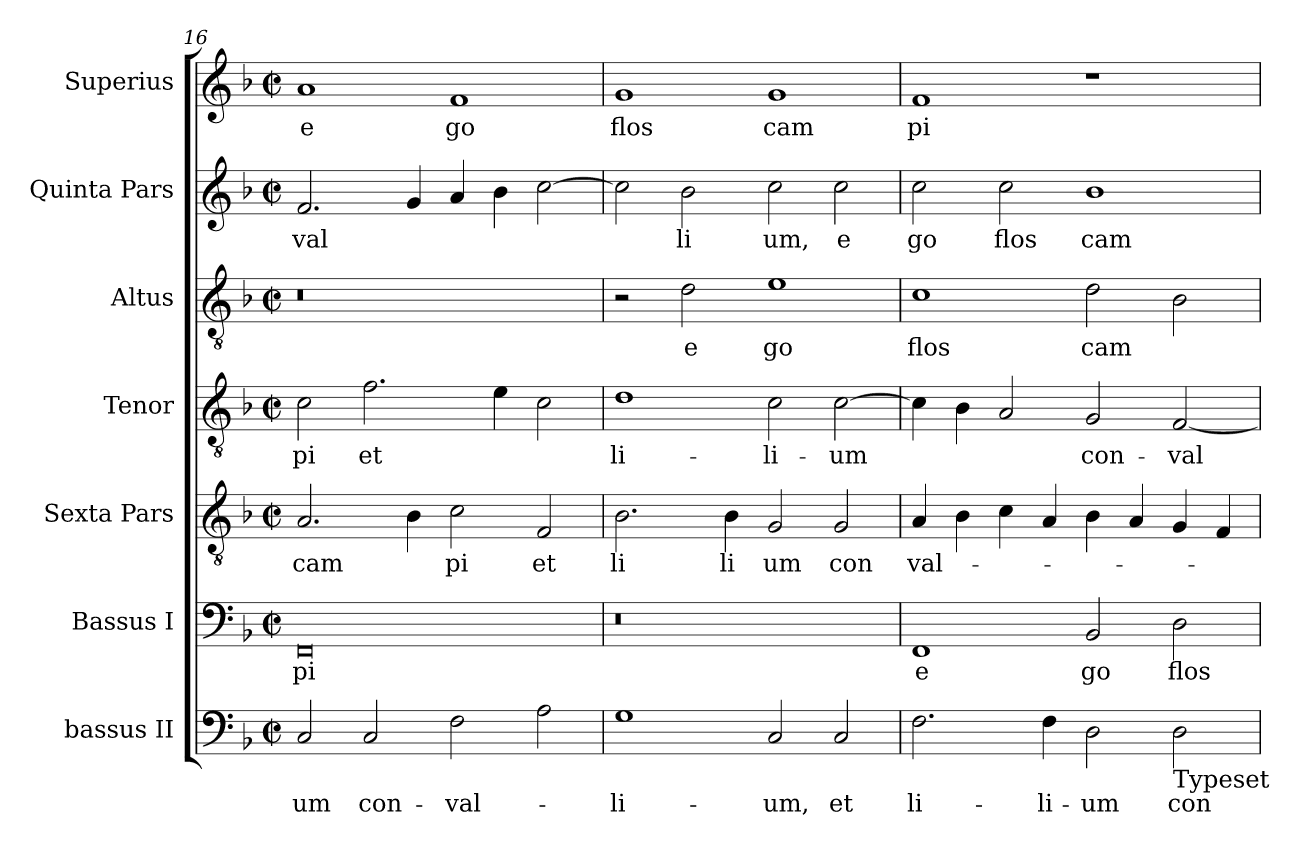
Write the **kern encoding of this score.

**kern	**text	**kern	**text	**kern	**text	**kern	**text	**kern	**text	**kern	**text	**kern	**text
*part7	*part7	*part6	*part6	*part5	*part5	*part4	*part4	*part3	*part3	*part2	*part2	*part1	*part1
*staff7	*staff7	*staff6	*staff6	*staff5	*staff5	*staff4	*staff4	*staff3	*staff3	*staff2	*staff2	*staff1	*staff1
*I"bassus II	*	*I"Bassus I	*	*I"Sexta Pars	*	*I"Tenor	*	*I"Altus	*	*I"Quinta Pars	*	*I"Superius	*
*clefF4	*	*clefF4	*	*clefGv2	*	*clefGv2	*	*clefGv2	*	*clefG2	*	*clefG2	*
*k[b-]	*	*k[b-]	*	*k[b-]	*	*k[b-]	*	*k[b-]	*	*k[b-]	*	*k[b-]	*
*F:	*	*F:	*	*F:	*	*F:	*	*F:	*	*F:	*	*F:	*
*M2/2	*	*M2/2	*	*M2/2	*	*M2/2	*	*M2/2	*	*M2/2	*	*M2/2	*
*met(c|)	*	*met(c|)	*	*met(c|)	*	*met(c|)	*	*met(c|)	*	*met(c|)	*	*met(c|)	*
=16	=16	=16	=16	=16	=16	=16	=16	=16	=16	=16	=16	=16	=16
!	!LO:LY:b:cj	!	!LO:LY:b:cj	!	!LO:LY:b	!	!LO:LY:b:cj	!	!	!	!LO:LY:b	!	!LO:LY:b:cj
2C/	-um	0FF	-pi	2.A/	cam	2c\	-pi	0r	.	2.f/	val	1a	e
!	!LO:LY:b:cj	!	!	!	!	!	!LO:LY:b:cj	!	!	!	!	!	!
2C/	con-	.	.	.	.	2.f\	et	.	.	.	.	.	.
.	.	.	.	4B-\	.	.	.	.	.	4g/	.	.	.
!	!LO:LY:b	!	!	!	!LO:LY:b:cj	!	!	!	!	!	!	!	!LO:LY:b:cj
2F\	-val-	.	.	2c\	pi	.	.	.	.	4a/	.	1f	go
.	.	.	.	.	.	4e\	.	.	.	4b-\	.	.	.
!	!	!	!	!	!LO:LY:b:cj	!	!	!	!	!	!	!	!
2A\	.	.	.	2F/	et	2c\	.	.	.	[>2cc\	.	.	.
=17	=17	=17	=17	=17	=17	=17	=17	=17	=17	=17	=17	=17	=17
!	!LO:LY:b:cj	!	!	!	!LO:LY:b:cj	!	!LO:LY:b:cj	!	!	!	!	!	!LO:LY:b:cj
1G	-li-	0r	.	2.B-\	li	1d	li-	2r	.	2cc\]	.	1g	flos
!	!	!	!	!	!	!	!	!	!LO:LY:b:cj	!	!LO:LY:b:cj	!	!
.	.	.	.	.	.	.	.	2d\	e	2b-\	li	.	.
!	!	!	!	!	!LO:LY:b:cj	!	!	!	!	!	!	!	!
.	.	.	.	4B-\	li	.	.	.	.	.	.	.	.
!	!LO:LY:b:cj	!	!	!	!LO:LY:b:cj	!	!LO:LY:b:cj	!	!LO:LY:b:cj	!	!LO:LY:b:cj	!	!LO:LY:b:cj
2C/	-um,	.	.	2G/	um	2c\	-li-	1e	go	2cc\	um,	1g	cam
!	!LO:LY:b:cj	!	!	!	!LO:LY:b:cj	!	!LO:LY:b	!	!	!	!LO:LY:b:cj	!	!
2C/	et	.	.	2G/	con	[<2c\	-um	.	.	2cc\	e	.	.
!!LO:LB:g=z
=18	=18	=18	=18	=18	=18	=18	=18	=18	=18	=18	=18	=18	=18
!	!LO:LY:b:cj	!	!LO:LY:b:cj	!	!LO:LY:b	!	!	!	!LO:LY:b:cj	!	!LO:LY:b:cj	!	!LO:LY:b:cj
2.F\	li-	1FF	e	4A/	val-	4c\]	.	1c	flos	2cc\	go	1f	pi
.	.	.	.	4B-\	.	4B-\	.	.	.	.	.	.	.
!	!	!	!	!	!	!	!	!	!	!	!LO:LY:b:cj	!	!
.	.	.	.	4c\	.	2A/	.	.	.	2cc\	flos	.	.
!	!LO:LY:b:cj	!	!	!	!	!	!	!	!	!	!	!	!
4F\	-li-	.	.	4A/	.	.	.	.	.	.	.	.	.
!	!LO:LY:b:cj	!	!LO:LY:b:cj	!	!	!	!LO:LY:b:cj	!	!LO:LY:b	!	!LO:LY:b:cj	!	!
2D\	-um	2BB-/	go	4B-\	.	2G/	con-	2d\	cam	1b-	cam	1r	.
.	.	.	.	4A/	.	.	.	.	.	.	.	.	.
!LO:TX:b:t=Typeset	!	!	!	!	!	!	!	!	!	!	!	!	!
!	!LO:LY:b:cj	!	!LO:LY:b:cj	!	!	!	!LO:LY:b	!	!	!	!	!	!
2D\	con-	2D\	flos	4G/	.	[<2F/	-val-	2B-\	.	.	.	.	.
.	.	.	.	4F/	.	.	.	.	.	.	.	.	.
=	=	=	=	=	=	=	=	=	=	=	=	=	=
*-	*-	*-	*-	*-	*-	*-	*-	*-	*-	*-	*-	*-	*-
